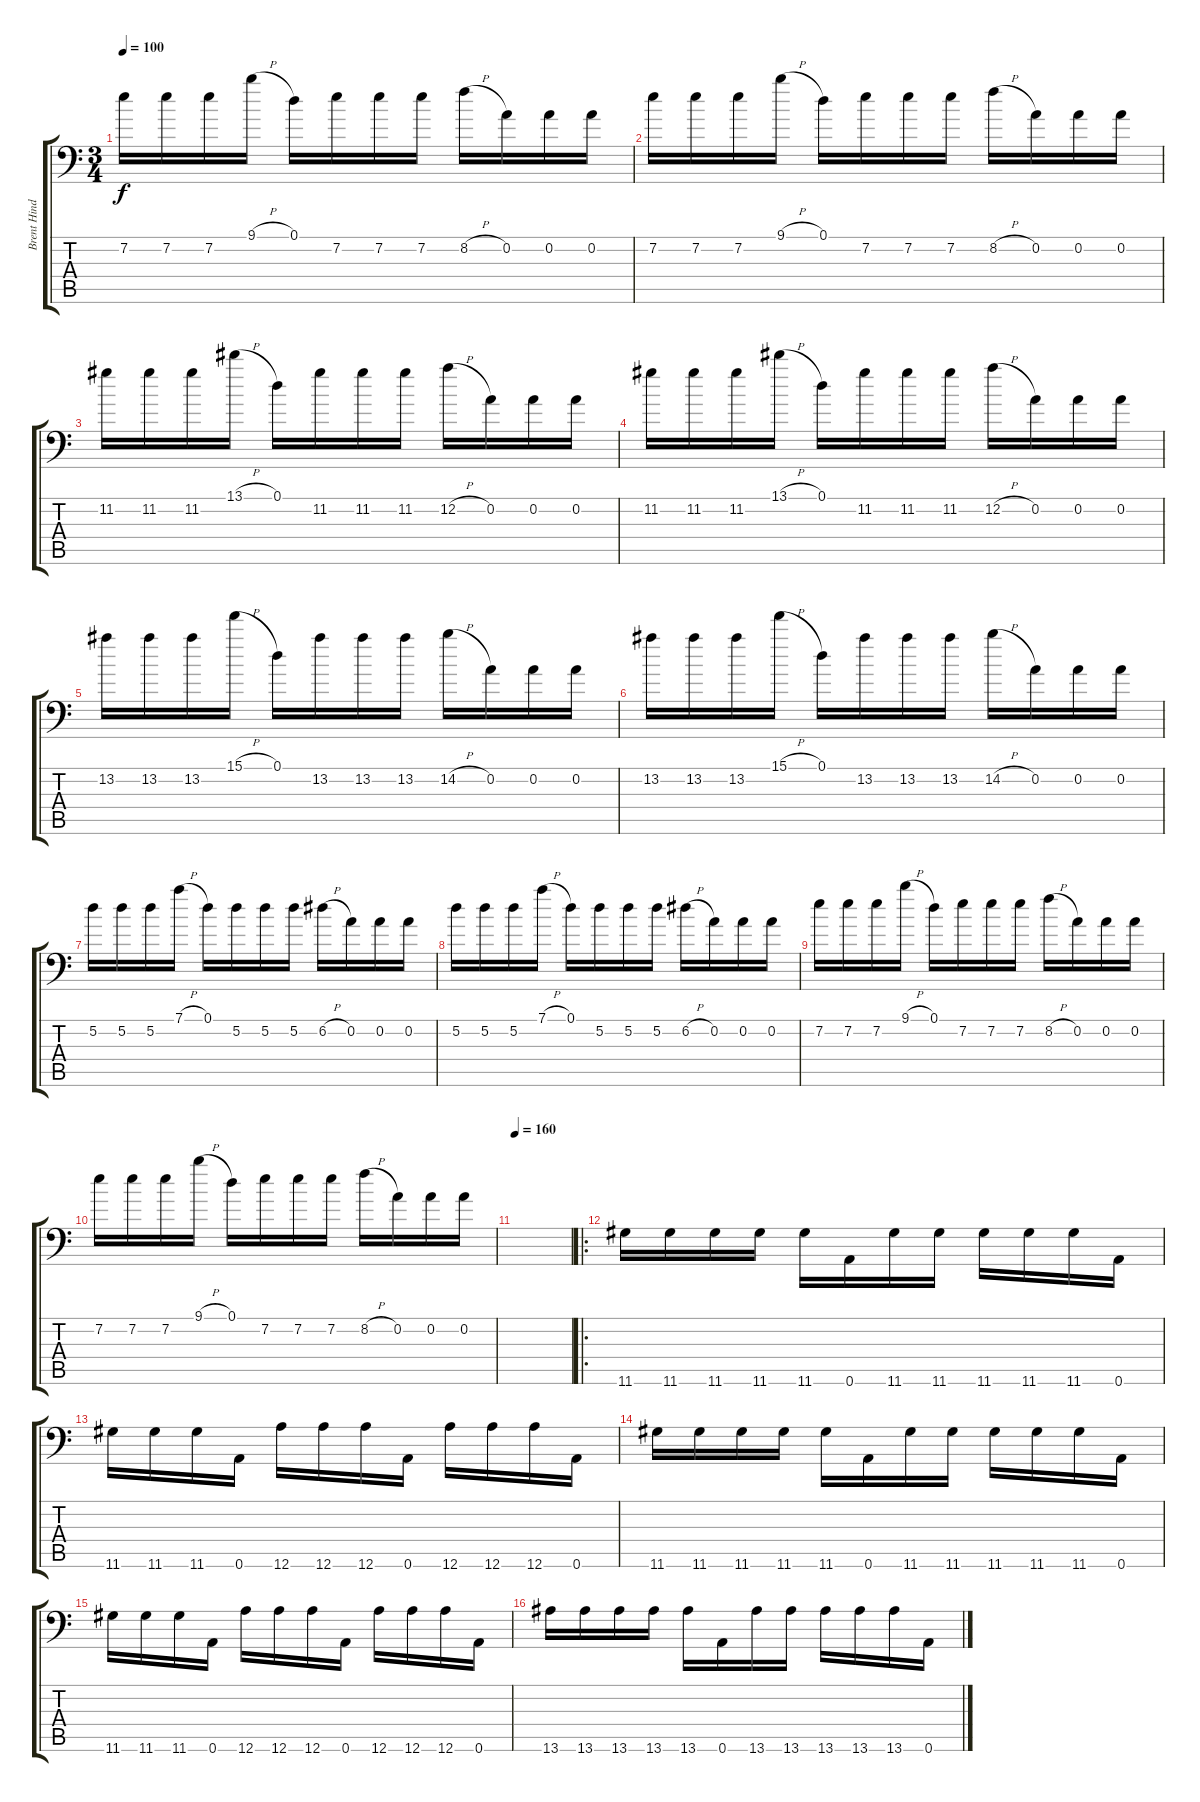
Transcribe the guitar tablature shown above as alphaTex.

\track ("Brent Hinds" "Brent Hind") {instrument distortionguitar}
\staff {score tabs}
\tuning (D4 A3 F3 C3 G2 A1) {hide}
\ts (3 4)
\tempo 100
\clef f4
\ks c
7.2.16{dy f} 7.2.16 7.2.16 9.1{h}.16 0.1.16 7.2.16 7.2.16 7.2.16 8.2{h}.16 0.2.16 0.2.16 0.2.16 |
7.2.16 7.2.16 7.2.16 9.1{h}.16 0.1.16 7.2.16 7.2.16 7.2.16 8.2{h}.16 0.2.16 0.2.16 0.2.16 |
11.2.16 11.2.16 11.2.16 13.1{h}.16 0.1.16 11.2.16 11.2.16 11.2.16 12.2{h}.16 0.2.16 0.2.16 0.2.16 |
11.2.16 11.2.16 11.2.16 13.1{h}.16 0.1.16 11.2.16 11.2.16 11.2.16 12.2{h}.16 0.2.16 0.2.16 0.2.16 |
13.2.16 13.2.16 13.2.16 15.1{h}.16 0.1.16 13.2.16 13.2.16 13.2.16 14.2{h}.16 0.2.16 0.2.16 0.2.16 |
13.2.16 13.2.16 13.2.16 15.1{h}.16 0.1.16 13.2.16 13.2.16 13.2.16 14.2{h}.16 0.2.16 0.2.16 0.2.16 |
5.2.16 5.2.16 5.2.16 7.1{h}.16 0.1.16 5.2.16 5.2.16 5.2.16 6.2{h}.16 0.2.16 0.2.16 0.2.16 |
5.2.16 5.2.16 5.2.16 7.1{h}.16 0.1.16 5.2.16 5.2.16 5.2.16 6.2{h}.16 0.2.16 0.2.16 0.2.16 |
7.2.16 7.2.16 7.2.16 9.1{h}.16 0.1.16 7.2.16 7.2.16 7.2.16 8.2{h}.16 0.2.16 0.2.16 0.2.16 |
7.2.16 7.2.16 7.2.16 9.1{h}.16 0.1.16 7.2.16 7.2.16 7.2.16 8.2{h}.16 0.2.16 0.2.16 0.2.16 |
\tempo 160
|
\ro
11.6.16 11.6.16 11.6.16 11.6.16 11.6.16 0.6.16 11.6.16 11.6.16 11.6.16 11.6.16 11.6.16 0.6.16 |
11.6.16 11.6.16 11.6.16 0.6.16 12.6.16 12.6.16 12.6.16 0.6.16 12.6.16 12.6.16 12.6.16 0.6.16 |
11.6.16 11.6.16 11.6.16 11.6.16 11.6.16 0.6.16 11.6.16 11.6.16 11.6.16 11.6.16 11.6.16 0.6.16 |
11.6.16 11.6.16 11.6.16 0.6.16 12.6.16 12.6.16 12.6.16 0.6.16 12.6.16 12.6.16 12.6.16 0.6.16 |
13.6.16 13.6.16 13.6.16 13.6.16 13.6.16 0.6.16 13.6.16 13.6.16 13.6.16 13.6.16 13.6.16 0.6.16
